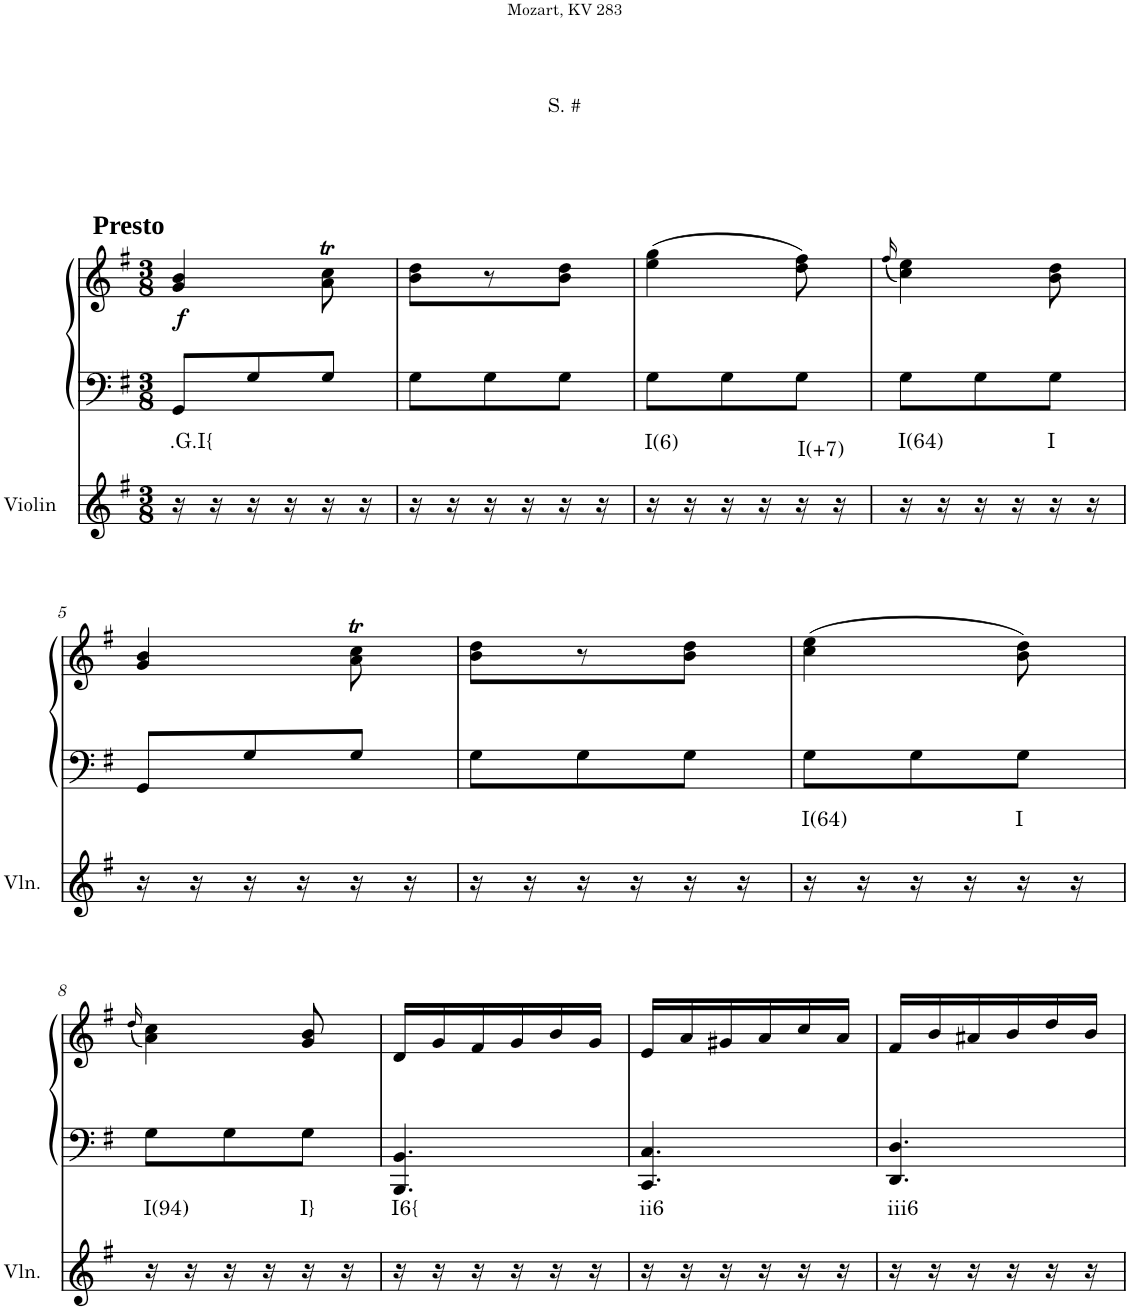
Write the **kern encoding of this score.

**kern	**harte	**kern	**kern	**dynam
*part2	*part2	*part1	*part1	*part1
*staff3	*	*staff2	*staff1	*staff1/2
*I"Violin	*	*I"Klavier linke Hand	*	*
*I'Vln.	*	*	*	*
*clefG2	*	*clefF4	*clefG2	*
*k[f#]	*	*k[f#]	*k[f#]	*
*M3/8	*	*M3/8	*M3/8	*
=1	=1	=1	=1	=1
!	!	!	!LO:TX:a:B:t=Presto	!
!	!LO:H:kt=.G.I{	!	!	!LO:DY:b
16r	N	8GG/L	4g/ 4b/	f
16r	.	.	.	.
16r	.	8G/	.	.
16r	.	.	.	.
16r	.	8G/J	8a\T 8cc\T	.
16r	.	.	.	.
=2	=2	=2	=2	=2
16r	.	8G\L	8b\ 8dd\L	.
16r	.	.	.	.
16r	.	8G\	8r	.
16r	.	.	.	.
16r	.	8G\J	8b\ 8dd\J	.
16r	.	.	.	.
=3	=3	=3	=3	=3
!	!LO:H:kt=I(6)	!	!	!
16r	N	8G\L	(4ee\ 4gg\	.
16r	.	.	.	.
16r	.	8G\	.	.
16r	.	.	.	.
!	!LO:H:kt=I(+7)	!	!	!
16r	N	8G\J	8dd\ 8ff#\)	.
16r	.	.	.	.
=4	=4	=4	=4	=4
.	.	.	(16qff#/	.
!	!LO:H:kt=I(64)	!	!	!
16r	N	8G\L	4cc\ 4ee\)	.
16r	.	.	.	.
16r	.	8G\	.	.
16r	.	.	.	.
!	!LO:H:kt=I	!	!	!
16r	N	8G\J	8b\ 8dd\	.
16r	.	.	.	.
!!LO:LB:g=z
=5	=5	=5	=5	=5
16r	.	8GG/L	4g/ 4b/	.
16r	.	.	.	.
16r	.	8G/	.	.
16r	.	.	.	.
16r	.	8G/J	8a\T 8cc\T	.
16r	.	.	.	.
=6	=6	=6	=6	=6
16r	.	8G\L	8b\ 8dd\L	.
16r	.	.	.	.
16r	.	8G\	8r	.
16r	.	.	.	.
16r	.	8G\J	8b\ 8dd\J	.
16r	.	.	.	.
=7	=7	=7	=7	=7
!	!LO:H:kt=I(64)	!	!	!
16r	N	8G\L	(4cc\ 4ee\	.
16r	.	.	.	.
16r	.	8G\	.	.
16r	.	.	.	.
!	!LO:H:kt=I	!	!	!
16r	N	8G\J	8b\ 8dd\)	.
16r	.	.	.	.
!!LO:LB:g=z
=8	=8	=8	=8	=8
.	.	.	(16qdd/	.
!	!LO:H:kt=I(94)	!	!	!
16r	N	8G\L	4a\ 4cc\)	.
16r	.	.	.	.
16r	.	8G\	.	.
16r	.	.	.	.
!	!LO:H:kt=I}	!	!	!
16r	N	8G\J	8g/ 8b/	.
16r	.	.	.	.
=9	=9	=9	=9	=9
!	!LO:H:kt=I6{	!	!	!
16r	N	4.BBB/ 4.BB/	16d/LL	.
16r	.	.	16g/	.
16r	.	.	16f#/	.
16r	.	.	16g/	.
16r	.	.	16b/	.
16r	.	.	16g/JJ	.
=10	=10	=10	=10	=10
!	!LO:H:kt=ii6	!	!	!
16r	N	4.CC/ 4.C/	16e/LL	.
16r	.	.	16a/	.
16r	.	.	16g#X/	.
16r	.	.	16a/	.
16r	.	.	16cc/	.
16r	.	.	16a/JJ	.
=11	=11	=11	=11	=11
!	!LO:H:kt=iii6	!	!	!
16r	N	4.DD/ 4.D/	16f#/LL	.
16r	.	.	16b/	.
16r	.	.	16a#X/	.
16r	.	.	16b/	.
16r	.	.	16dd/	.
16r	.	.	16b/JJ	.
=	=	=	=	=
*-	*-	*-	*-	*-
